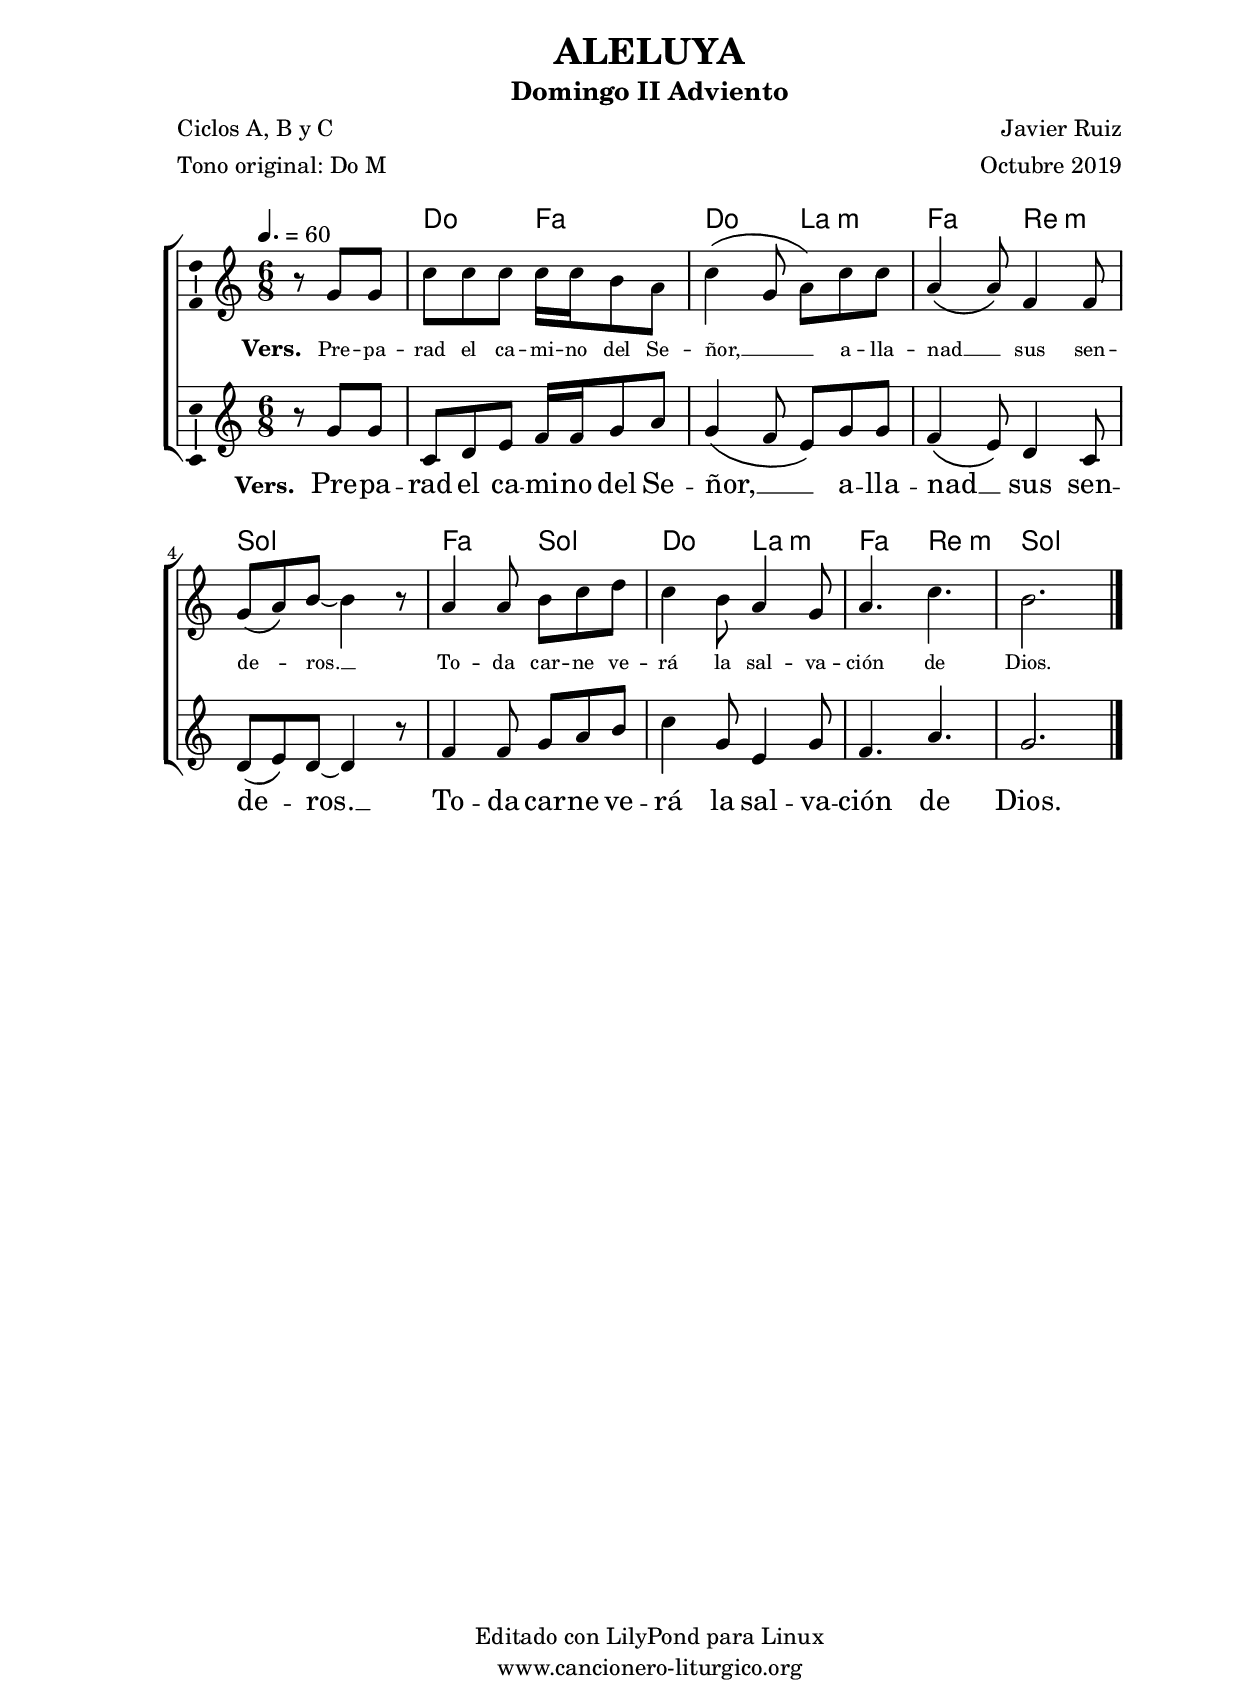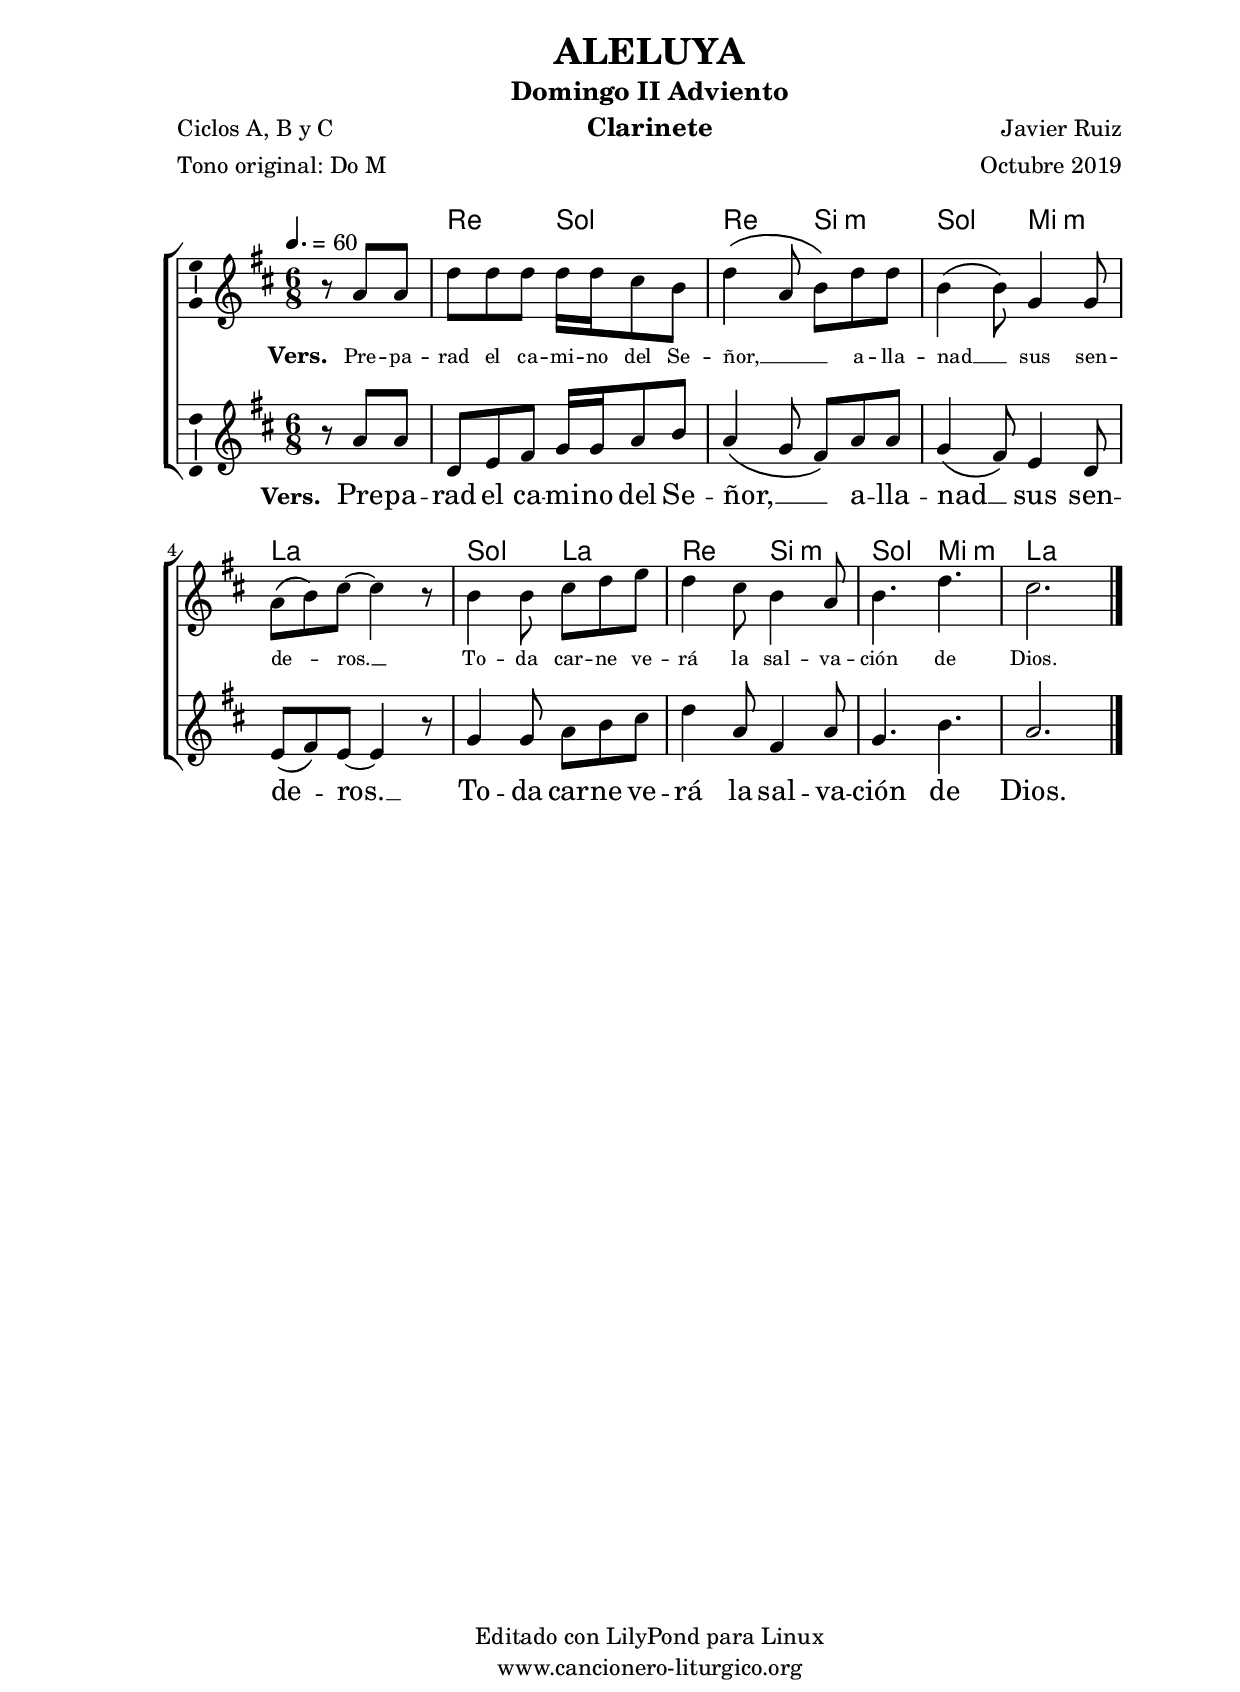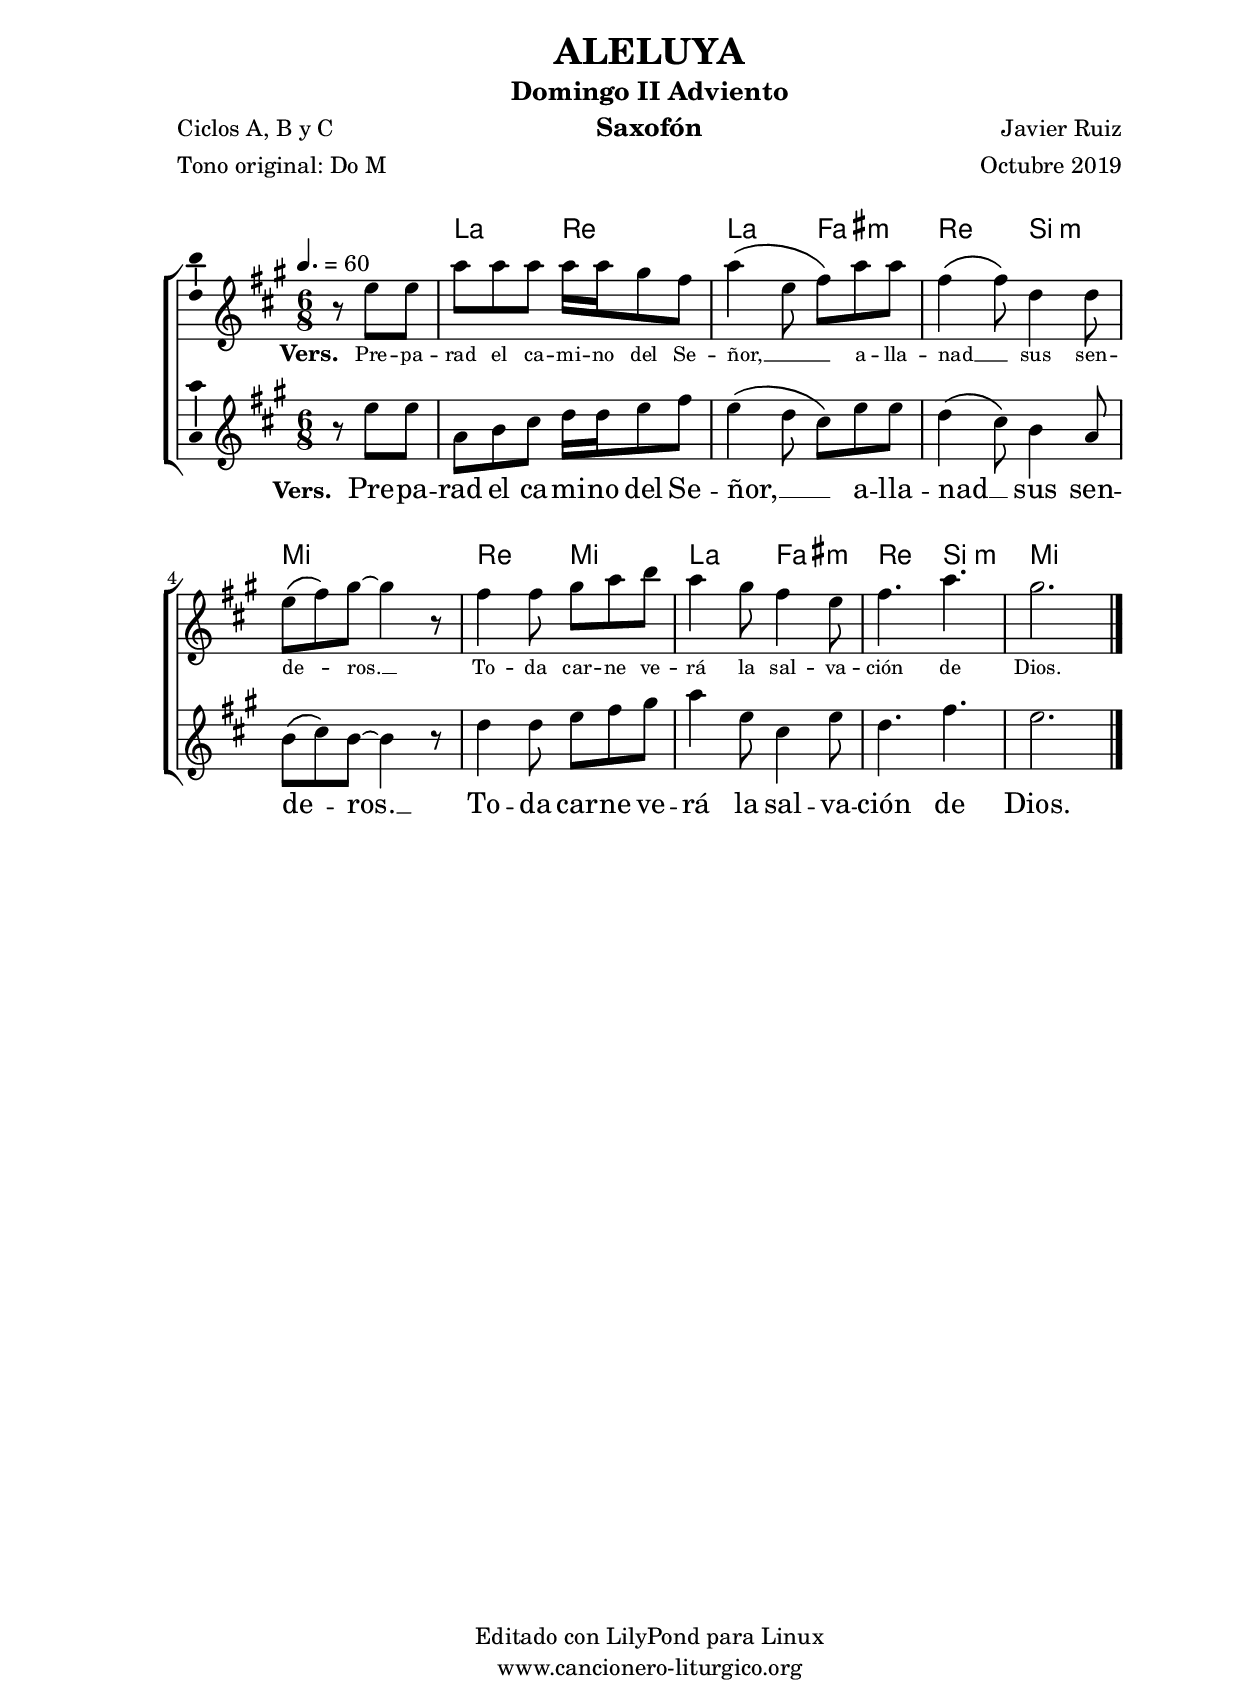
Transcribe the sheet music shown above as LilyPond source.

%
%para convertir .midi en .wav:
%timidity filename.midi -Ow -o finename.wav
%
%
%Para convertir de .wav a .mp3:
%lame -h -m j filename.wav
%
%
%para escuchar el midi:
%timidity nombrefichero.midi
%


%versión de lilypond para la que se ha escrito esta partitura:
\version "2.16.0"

	%Tamaño papel
	#(set-default-paper-size "a4")
	%Tamaño partitura
	#(set-global-staff-size 20)
	%No responde al pulsar sobre una nota
	#(ly:set-option 'point-and-click #f)

%parámetros del encabezamiento:
\header {
	title = "ALELUYA"
	subtitle = "Domingo II Adviento"
	composer = "Javier Ruiz"
	poet = "Ciclos A, B y C"
	meter = "Tono original: Do M"
	arranger = "Octubre 2019"
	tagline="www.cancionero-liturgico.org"
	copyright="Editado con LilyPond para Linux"
	tiempo = "Adviento"
	usos = "Aleluya"
	letra = "Aleluya. Preparad el camino del Señor, allanad sus senderos. Toda carne verá la salvación de Dios."
	}

%parámetros asociados al papel:
\paper  {
	oddHeaderMarkup = \markup {\fill-line { \on-the-fly #not-first-page \fromproperty #'header:title \on-the-fly #not-first-page \fromproperty #'header:composer }}
	evenHeaderMarkup = \markup {\fill-line { \fromproperty #'header:composer \fromproperty #'header:title }}
	#(set-paper-size "a4")
	print-page-number = ##f
	first-page-number = 1
	print-first-page-number = ##f
%	head-separation = 3.0 \cm
	top-margin = 1.5 \cm
%	top-margin = 2.0 \cm
%%%	bottom-margin = 0.5\cm
	bottom-margin = 0.2\cm
	left-margin = 3.0 \cm
	line-width = 16.0 \cm 
	indent = 0\mm
	interscoreline = 2.\mm
	between-system-space = 15\mm
%	para que las partituras no llenen la hoja:
	ragged-bottom = ##t
%	idem para la última hoja:
	ragged-last-bottom = ##f
%	para que las partituras llenen el ancho del papel:
	ragged-last = ##f
	after-title-space = 2.5 \cm
%page-count=2
system-count=2

	%Flexible Vertical Spacing
%	markup-markup-spacing =
%	#'((basic-distance . 15) (minimum-distance . 15) (padding . 3))
	markup-system-spacing =
	#'((basic-distance . 15) (minimum-distance . 15) (padding . 3))
	system-system-spacing =
	#'((basic-distance . 15) (minimum-distance . 15) (padding . 3))
	score-system-spacing =
	#'((basic-distance . 15) (minimum-distance . 15) (padding . 5))
%	top-system-spacing = % header
%	#'((basic-distance . 8) (minimum-distance . 0) (padding . 0))
%	top-markup-spacing =
%	#'((basic-distance . 20) (minimum-distance . 20) (padding . 0))
	last-bottom-spacing = % footer
	#'((basic-distance . 5) (minimum-distance . 5) (padding . 0))
%	score-markup-spacing =
%	#'((basic-distance . 16) (minimum-distance . 13) (padding . 0))

	}


%parámetros que afectan a toda la partitura:
global =  {
	%clave de sol (G):
	\clef G
	%armadura:
%	\transpose ees f
	\key c \major
	\tempo 4.=60
	\set Score.tempoHideNote = ##f
	}


acordes = {
	\italianChords
	\chordmode {
%	\transpose ees f
{

s4.
c4. f c a:m f d:m g2. f4. g c a:m f d:m g2.

	}
	}
}


melodiatrompeta = 
%	\transpose ees f
{

	\relative c''{
	\time 6/8

\partial4.
r4.
r2.
e4 d8 c4 b8
c4 c8 a b a
g8 f g~g4.
r2.
e'4 d8 c4 b8
c4 c8 a b c
d2.

}
	\bar "|."
	}


melodiabajo = 
%	\transpose ees f
{

	%clave de fa (F):
	\clef F

	\relative c{
	\time 6/8

\partial4.
r4.
c4 c8 f4 f8
c4 d8 e4 c8
f4 f8 d4 d8
g,4 g8 b d b
f'4 g8 a b a
c8 g e c d e
f4 e8 d4 c8
g2.

}
	\bar "|."
	}





melodiatres = 
%	\transpose ees f
{

	\relative c'{
	\time 6/8

\partial4.
r8 g'8 g
c8 c c c16 c b8 a
c4 \(g8 a\) c8 c
a4 \(a8\) f4 f8
g8 \(a\) b8~b4 r8
a4 a8 b c d
c4 b8 a4 g8
a4. c
b2.

}

	\bar "|."
	}


melodia = 
%	\transpose ees f
{

	\relative c'{
	\time 6/8

\partial4.
r8 g'8 g
c,8 d e f16 f g8 a
g4 \(f8 e\) g8 g
f4 \(e8\) d4 c8
d8 \(e\) d8~d4 r8
f4 f8 g a b
c4 g8 e4 g8
f4. a
g2.

}

	\bar "|."
	}


texto = \lyricmode {
\set stanza =#"Vers. " Pre -- pa -- rad el ca -- mi -- no del Se -- ñor, __ _ _ a -- lla -- nad __ _ sus sen -- de -- _ ros. __
To -- da car -- ne ve -- rá la sal -- va -- ción de Dios.

	}

textotres = \lyricmode {
\override LyricText #'font-size = #-1
\set stanza =#"Vers. " Pre -- pa -- rad el ca -- mi -- no del Se -- ñor, __ _ _ a -- lla -- nad __ _ sus sen -- de -- _ ros. __
To -- da car -- ne ve -- rá la sal -- va -- ción de Dios.

	}


acordesStaff = \context ChordNames = acordesStaff <<
	\set chordChanges = ##t
	\acordes
	>>

voztrompetaStaff = \context Voice = voztrompetaStaff
<<
	\override Staff.StaffSymbol #'staff-space = #(magstep -0.35)
	\set Staff.midiInstrument = #"trumpet"
	\set Staff.midiMinimumVolume = #0.4
	\set Staff.midiMaximumVolume = #0.6
	\global
	\melodiatrompeta
	>>

voztresStaff = \context Voice = voztresStaff
\with {\consists "Ambitus_engraver"}
<<
%	\override Staff.StaffSymbol #'staff-space = #(magstep -0.35)
	\set Staff.midiInstrument = #"violin"
	\set Staff.midiMinimumVolume = #0.6
	\set Staff.midiMaximumVolume = #0.8
	\global
	\relative c' \melodiatres
	>>

vozStaff = \context Voice = vozStaff
\with {\consists "Ambitus_engraver"}
<<
%	\set Staff.instrumentName = ""
%	\set Staff.shortInstrumentName = ""
%	\set Staff.midiInstrument = #"clarinet"
%	\set Staff.midiInstrument = #"cello"
	\set Staff.midiInstrument = #"flute"
%	\set Staff.midiInstrument = #"electric guitar (jazz)"
%	\set Staff.midiInstrument = #"english horn"
%	\set Staff.midiInstrument = #"violin"
%	\set Staff.midiInstrument = #"glockenspiel"
	\set Staff.midiMinimumVolume = #0.8
	\set Staff.midiMaximumVolume = #1.0
	\global
	\melodia
	>>

vozbajoStaff = \context Voice = vozbajoStaff
<<
	\override Staff.StaffSymbol #'staff-space = #(magstep -0.35)
	\set Staff.midiInstrument = #"english horn"
	\set Staff.midiMinimumVolume = #0.6
	\set Staff.midiMaximumVolume = #0.8
	\global
	\melodiabajo
	>>

textoStaff = \context Lyrics = textoStaff <<
	\lyricsto vozStaff \texto
	>>

textotresStaff = \context Lyrics = textotresStaff <<
	\lyricsto voztresStaff \textotres
	>>


\book {
	\score {
		<<
		\context ChoirStaff {
%			\override StaffGroup.SystemStartBracket #'collapse-height = #1
%			\override Score.SystemStartBar #'collapse-height = #1
			<<
			\acordesStaff
%			\voztrompetaStaff
			\voztresStaff
			\textotresStaff
			\vozStaff
			\textoStaff
%			\vozbajoStaff
			>>
			}
		>>
		\layout {
	    		\context {
				\Lyrics
				\override LyricText #'font-size = #2
				}
	   		 \context {
				\Score
				\override StaffSymbol #'staff-space = #(magstep +3)
				}
			}
		}
	\score {
		\unfoldRepeats
		<<
		\context ChoirStaff {
			<<
			\acordesStaff
			\voztrompetaStaff
			\voztresStaff
			\vozStaff
			\vozbajoStaff
			>>
			}
		>>
		\midi {
	  		\context {
	  			\Score
				tempoWholesPerMinute = #(ly:make-moment 70 4)
				}
			}
		}
	}


%Partitura para clarinete
#(define output-suffix "C")
\book {
	\header{
		instrument = "Clarinete"
		}
	\score {
		<<
		\context ChoirStaff {
%			\override StaffGroup.SystemStartBracket #'collapse-height = #1
%			\override Score.SystemStartBar #'collapse-height = #1
\transpose c d
			<<
			\acordesStaff
%			\voztrompetaStaff
			\voztresStaff
			\textotresStaff
			\vozStaff
			\textoStaff
%			\vozbajoStaff
			>>
			}
		>>
		\layout {
	    		\context {
				\Lyrics
				\override LyricText #'font-size = #2
				}
	   		 \context {
				\Score
				\override StaffSymbol #'staff-space = #(magstep +3)
				}
			}
		}
	}


%Partitura para saxofón
#(define output-suffix "S")
\book {
	\header{
		instrument = "Saxofón"
		}
	\score {
		<<
		\context ChoirStaff {
%			\override StaffGroup.SystemStartBracket #'collapse-height = #1
%			\override Score.SystemStartBar #'collapse-height = #1
\transpose c a
			<<
			\acordesStaff
%			\voztrompetaStaff
			\voztresStaff
			\textotresStaff
			\vozStaff
			\textoStaff
%			\vozbajoStaff
			>>
			}
		>>
		\layout {
	    		\context {
				\Lyrics
				\override LyricText #'font-size = #2
				}
	   		 \context {
				\Score
				\override StaffSymbol #'staff-space = #(magstep +3)
				}
			}
		}
	}


